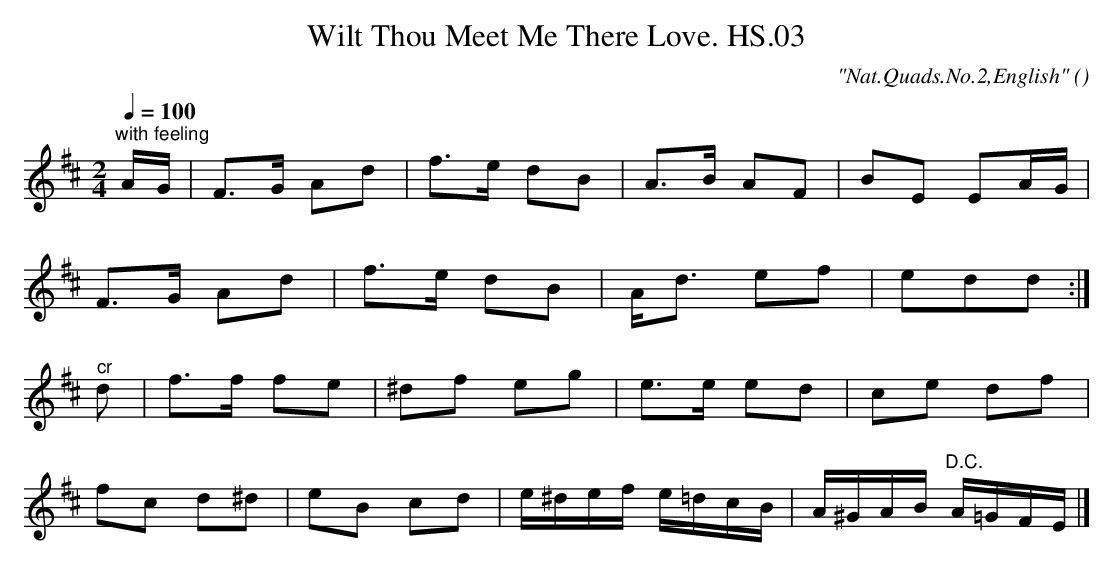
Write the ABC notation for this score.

X:1
T:Wilt Thou Meet Me There Love. HS.03
M:2/4
L:1/8
Q:1/4=100
C:"Nat.Quads.No.2,English"
O:
K:D
"^with feeling"A/-G/|F>G Ad|f>e dB|A>B AF|BE EA/G/|
F>G Ad|f>e dB|A<d ef|edd:|
"^cr"d|f>f fe|^df eg|e>e ed|ce df|
fc d^d|eB cd|e/^d/e/f/ e/=d/c/B/|A/^G/A/B/"^D.C." A/=G/F/E/|]
